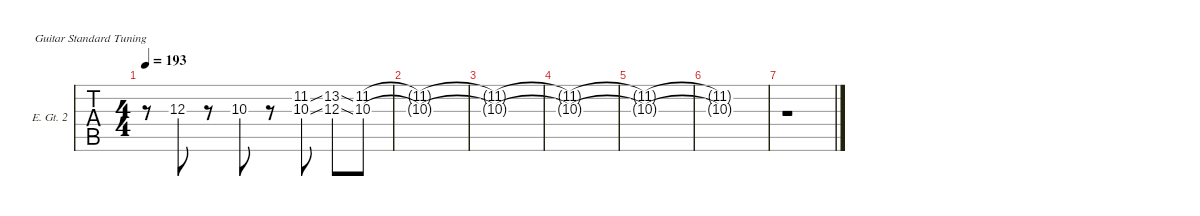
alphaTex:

\defaultSystemsLayout 4
\hideDynamics
\bracketExtendMode nobrackets
\firstSystemTrackNameOrientation horizontal
\track ("Ele. Guitar 2" "E. Gt. 2") {defaultSystemsLayout 4 instrument overdrivenguitar}
\staff {tabs}
\tuning (E4 B3 G3 D3 A2 E2)
\ts (4 4)
\tempo 193
\clef g2
\ks bb
r.8{dy f} 12.3{acc forcenatural}.8{ot 8va} r.8 10.3{acc forcenatural}.8{ot 8va} r.8 (11.2{ss acc b} 10.3{ss acc forcenatural}).8{ot 8va} (13.2{ss acc forcenatural} 12.3{ss acc forcenatural}).8{ot 8va} (11.2{acc b} 10.3{acc forcenatural}).8{ot 8va} |
(11.2{t acc b} 10.3{t acc forcenatural}).1{ot 8va} |
(11.2{t acc b} 10.3{t acc forcenatural}).1{ot 8va} |
(11.2{t acc b} 10.3{t acc forcenatural}).1{ot 8va} |
(11.2{t acc b} 10.3{t acc forcenatural}).1{ot 8va} |
(11.2{t acc b} 10.3{t acc forcenatural}).1{ot 8va} |
r.1
